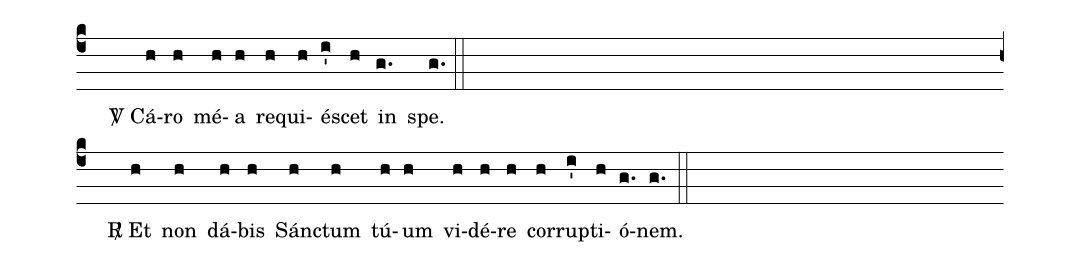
%%
(c4) ( ) <sp>V/</sp> Cá(h)ro(h) mé(h)a(h) re(h)qui(h)é(i')scet(h) in(g.) spe.(g.) (::) (Z)
() <sp>R/</sp> Et(h) non(h) dá(h)bis(h) Sán(h)ctum(h) tú(h)um(h) vi(h)dé(h)re(h) cor(h)rup(i')ti(h)ó(g.)nem.(g.) (::)
